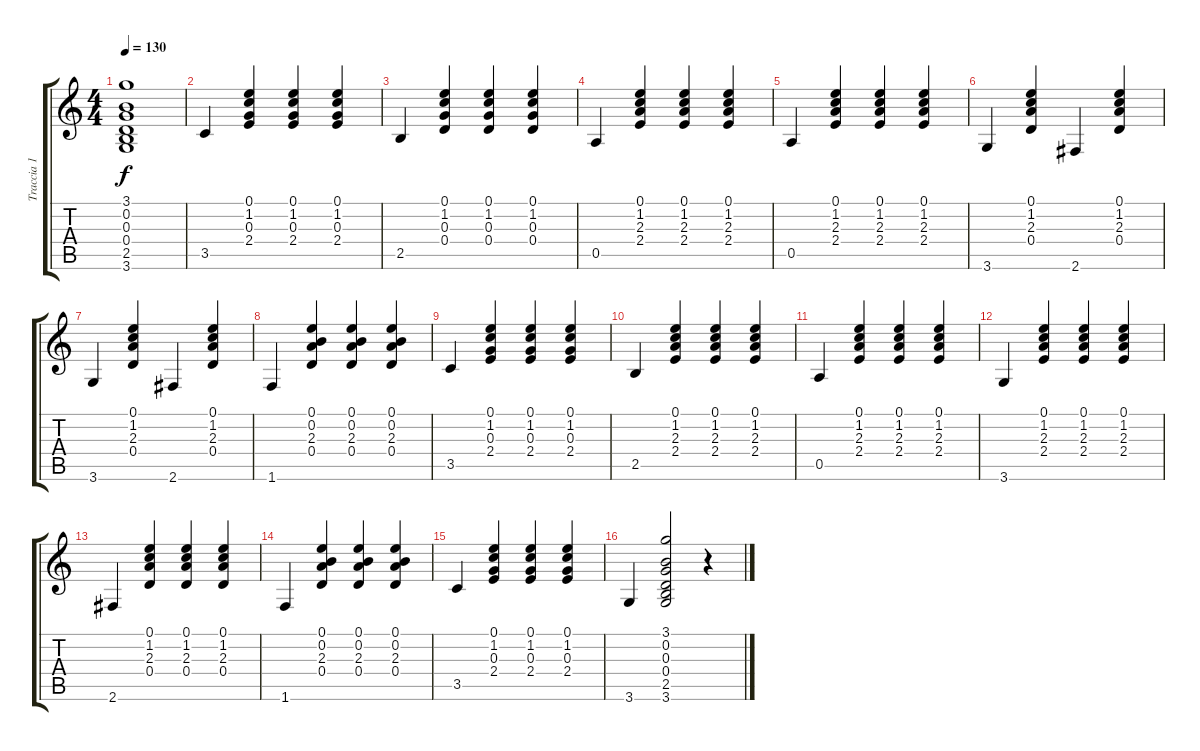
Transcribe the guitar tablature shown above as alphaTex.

\track ("Traccia 1" "Traccia 1") {instrument acousticguitarsteel}
\staff {score tabs}
\tuning (E4 B3 G3 D3 A2 E2) {hide}
\ts (4 4)
\tempo 130
\clef g2
\ks c
(3.1 0.2 0.3 0.4 2.5 3.6).1{dy f} |
3.5.4 (0.1 1.2 0.3 2.4).4 (0.1 1.2 0.3 2.4).4 (0.1 1.2 0.3 2.4).4 |
2.5.4 (0.1 1.2 0.3 0.4).4 (0.1 1.2 0.3 0.4).4 (0.1 1.2 0.3 0.4).4 |
0.5.4 (0.1 1.2 2.3 2.4).4 (0.1 1.2 2.3 2.4).4 (0.1 1.2 2.3 2.4).4 |
0.5.4 (0.1 1.2 2.3 2.4).4 (0.1 1.2 2.3 2.4).4 (0.1 1.2 2.3 2.4).4 |
3.6.4 (0.1 1.2 2.3 0.4).4 2.6.4 (0.1 1.2 2.3 0.4).4 |
3.6.4 (0.1 1.2 2.3 0.4).4 2.6.4 (0.1 1.2 2.3 0.4).4 |
1.6.4 (0.1 0.2 2.3 0.4).4 (0.1 0.2 2.3 0.4).4 (0.1 0.2 2.3 0.4).4 |
3.5.4 (0.1 1.2 0.3 2.4).4 (0.1 1.2 0.3 2.4).4 (0.1 1.2 0.3 2.4).4 |
2.5.4 (0.1 1.2 2.3 2.4).4 (0.1 1.2 2.3 2.4).4 (0.1 1.2 2.3 2.4).4 |
0.5.4 (0.1 1.2 2.3 2.4).4 (0.1 1.2 2.3 2.4).4 (0.1 1.2 2.3 2.4).4 |
3.6.4 (0.1 1.2 2.3 2.4).4 (0.1 1.2 2.3 2.4).4 (0.1 1.2 2.3 2.4).4 |
2.6.4 (0.1 1.2 2.3 0.4).4 (0.1 1.2 2.3 0.4).4 (0.1 1.2 2.3 0.4).4 |
1.6.4 (0.1 0.2 2.3 0.4).4 (0.1 0.2 2.3 0.4).4 (0.1 0.2 2.3 0.4).4 |
3.5.4 (0.1 1.2 0.3 2.4).4 (0.1 1.2 0.3 2.4).4 (0.1 1.2 0.3 2.4).4 |
3.6.4 (3.1 0.2 0.3 0.4 2.5 3.6).2 r.4
